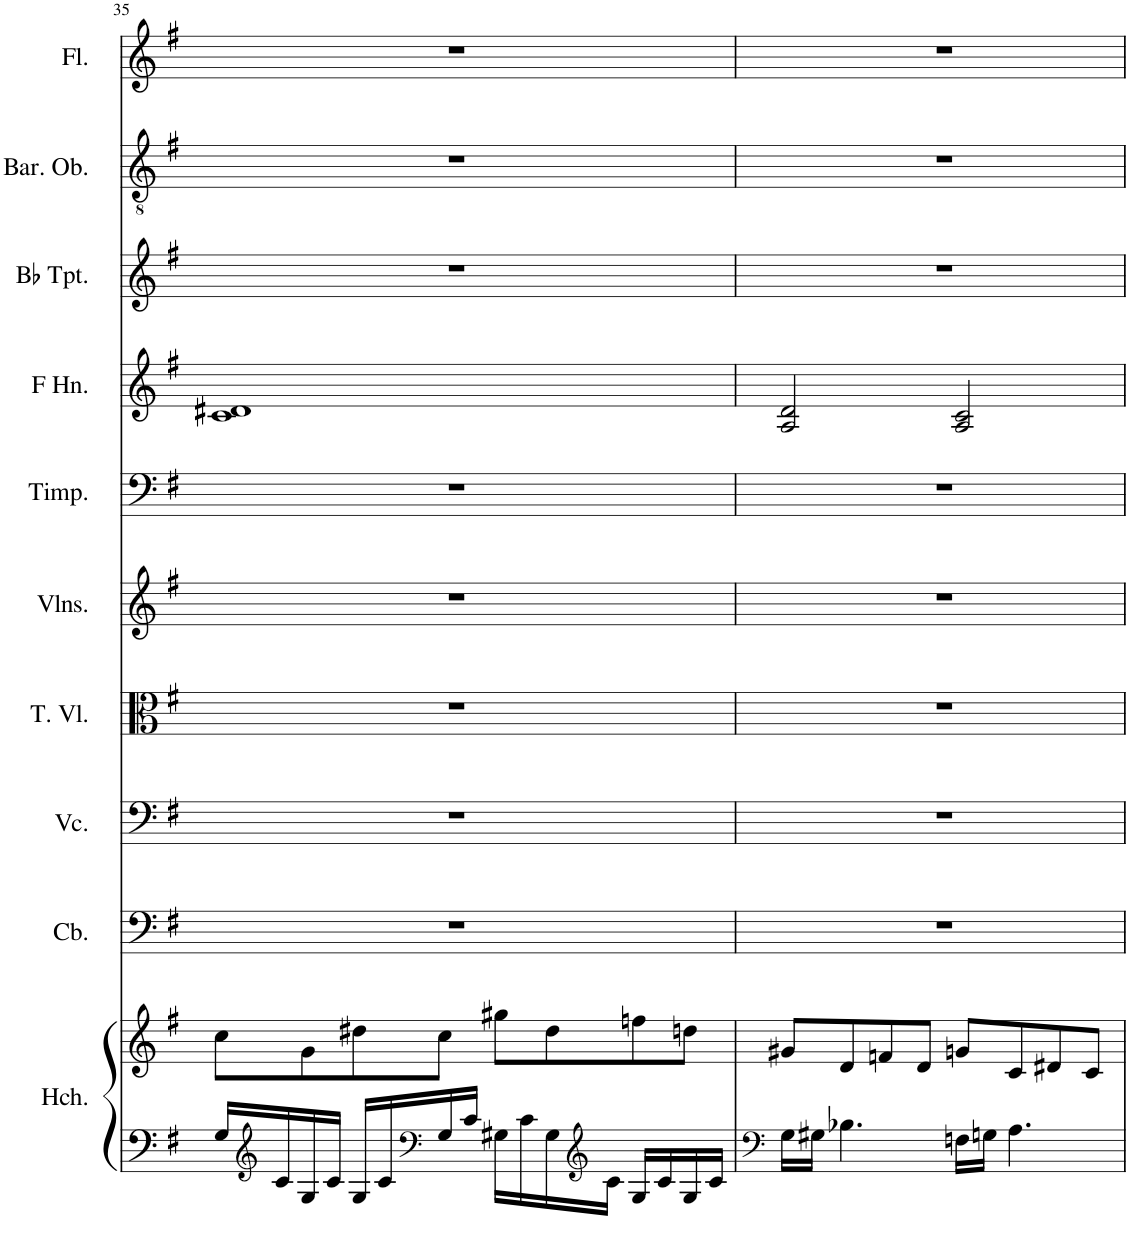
**kern	**kern	**kern	**kern	**kern	**kern	**kern	**kern	**kern	**kern	**kern
*part10	*part10	*part9	*part8	*part7	*part6	*part5	*part4	*part3	*part2	*part1
*staff11	*staff10	*staff9	*staff8	*staff7	*staff6	*staff5	*staff4	*staff3	*staff2	*staff1
*I"Harpsichord	*	*I"Contrabass, Cb.	*I"Violoncello, Vcl.	*I"Tenor Viol, Vla.	*I"Violins, Vl.I	*I"Timpani, Tp.	*I"Horn in F, Hn.	*I"Bb Trumpet, Tr.	*I"Baritone Oboe, Ob.	*I"Flute, Fl.
*I'Hch.	*	*I'Cb.	*I'Vc.	*I'T. Vl.	*I'Vlns.	*I'Timp.	*I'F Hn.	*I'Bb Tpt.	*I'Bar. Ob.	*I'Fl.
!!LO:PB:g=z
*clefF4	*clefG2	*clefF4	*clefF4	*clefC3	*clefG2	*clefF4	*clefG2	*clefG2	*clefGv2	*clefG2
*	*	*Trd7c12	*	*	*	*	*Trd4c7	*Trd1c2	*	*
*k[f#]	*k[f#]	*k[f#]	*k[f#]	*k[f#]	*k[f#]	*k[f#]	*k[f#]	*k[f#]	*k[f#]	*k[f#]
*M4/4	*M4/4	*M4/4	*M4/4	*M4/4	*M4/4	*M4/4	*M4/4	*M4/4	*M4/4	*M4/4
=35	=35	=35	=35	=35	=35	=35	=35	=35	=35	=35
16G/LL	8cc\L	1r	1r	1r	1r	1r	1c 1d#X	1r	1r	1r
*clefG2	*	*	*	*	*	*	*	*	*	*
16c/	.	.	.	.	.	.	.	.	.	.
16G/	8g\	.	.	.	.	.	.	.	.	.
16c/JJ	.	.	.	.	.	.	.	.	.	.
16G/LL	8dd#X\	.	.	.	.	.	.	.	.	.
16c/	.	.	.	.	.	.	.	.	.	.
*clefF4	*	*	*	*	*	*	*	*	*	*
16G/	8cc\J	.	.	.	.	.	.	.	.	.
16c/JJ	.	.	.	.	.	.	.	.	.	.
16G#X\LL	8gg#X\L	.	.	.	.	.	.	.	.	.
16c\	.	.	.	.	.	.	.	.	.	.
16G#\	8dd#\	.	.	.	.	.	.	.	.	.
*clefG2	*	*	*	*	*	*	*	*	*	*
16c\JJ	.	.	.	.	.	.	.	.	.	.
16G#/LL	8ffn\	.	.	.	.	.	.	.	.	.
16c/	.	.	.	.	.	.	.	.	.	.
16G#/	8ddn\J	.	.	.	.	.	.	.	.	.
16c/JJ	.	.	.	.	.	.	.	.	.	.
=36	=36	=36	=36	=36	=36	=36	=36	=36	=36	=36
*clefF4	*	*	*	*	*	*	*	*	*	*
16G\LL	8g#X/L	1r	1r	1r	1r	1r	2A/ 2d/	1r	1r	1r
16G#X\JJ	.	.	.	.	.	.	.	.	.	.
4.B-X\	8d/	.	.	.	.	.	.	.	.	.
.	8fn/	.	.	.	.	.	.	.	.	.
.	8d/J	.	.	.	.	.	.	.	.	.
16Fn\LL	8gn/L	.	.	.	.	.	2A/ 2c/	.	.	.
16Gn\JJ	.	.	.	.	.	.	.	.	.	.
4.A\	8c/	.	.	.	.	.	.	.	.	.
.	8d#X/	.	.	.	.	.	.	.	.	.
.	8c/J	.	.	.	.	.	.	.	.	.
=	=	=	=	=	=	=	=	=	=	=
*-	*-	*-	*-	*-	*-	*-	*-	*-	*-	*-
